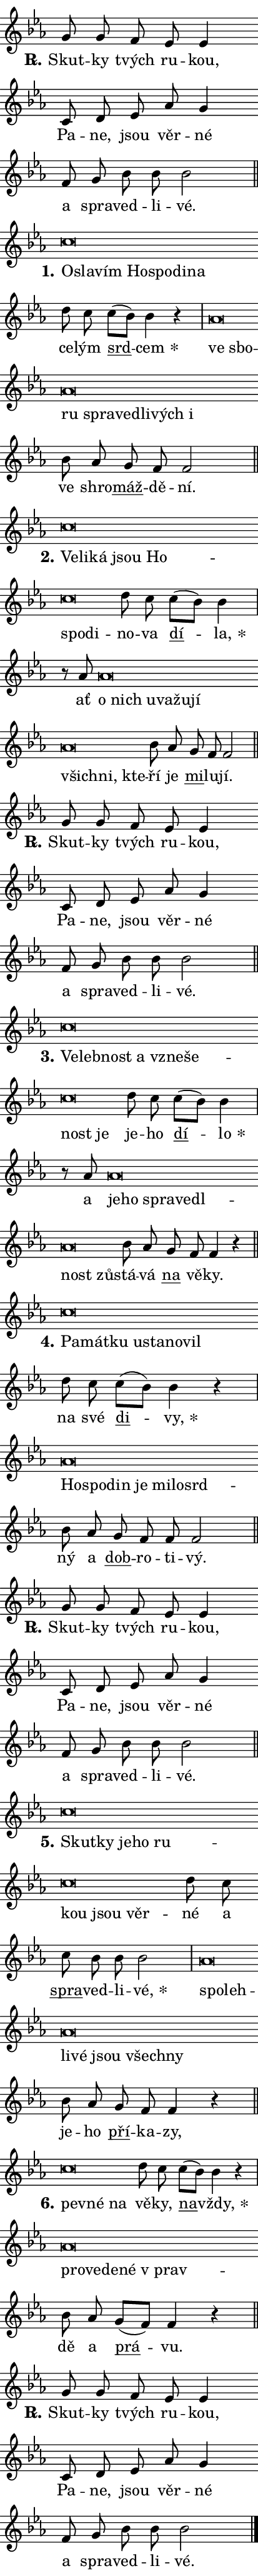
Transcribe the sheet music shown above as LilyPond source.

\version "2.22.1"
\header { tagline = "" }
\paper {
  indent = 0\cm
  top-margin = 0\cm
  right-margin = 0\cm
  bottom-margin = 0\cm
  left-margin = 0\cm
  paper-width = 7\cm
  page-breaking = #ly:one-page-breaking
  system-system-spacing.basic-distance = #11
  score-system-spacing.basic-distance = #11
  ragged-last = ##f
}


%% Author: Thomas Morley
%% https://lists.gnu.org/archive/html/lilypond-user/2020-05/msg00002.html
#(define (line-position grob)
"Returns position of @var[grob} in current system:
   @code{'start}, if at first time-step
   @code{'end}, if at last time-step
   @code{'middle} otherwise
"
  (let* ((col (ly:item-get-column grob))
         (ln (ly:grob-object col 'left-neighbor))
         (rn (ly:grob-object col 'right-neighbor))
         (col-to-check-left (if (ly:grob? ln) ln col))
         (col-to-check-right (if (ly:grob? rn) rn col))
         (break-dir-left
           (and
             (ly:grob-property col-to-check-left 'non-musical #f)
             (ly:item-break-dir col-to-check-left)))
         (break-dir-right
           (and
             (ly:grob-property col-to-check-right 'non-musical #f)
             (ly:item-break-dir col-to-check-right))))
        (cond ((eqv? 1 break-dir-left) 'start)
              ((eqv? -1 break-dir-right) 'end)
              (else 'middle))))

#(define (tranparent-at-line-position vctor)
  (lambda (grob)
  "Relying on @code{line-position} select the relevant enry from @var{vctor}.
Used to determine transparency,"
    (case (line-position grob)
      ((end) (not (vector-ref vctor 0)))
      ((middle) (not (vector-ref vctor 1)))
      ((start) (not (vector-ref vctor 2))))))

noteHeadBreakVisibility =
#(define-music-function (break-visibility)(vector?)
"Makes @code{NoteHead}s transparent relying on @var{break-visibility}"
#{
  \override NoteHead.transparent =
    #(tranparent-at-line-position break-visibility)
#})

#(define delete-ledgers-for-transparent-note-heads
  (lambda (grob)
    "Reads whether a @code{NoteHead} is transparent.
If so this @code{NoteHead} is removed from @code{'note-heads} from
@var{grob}, which is supposed to be @code{LedgerLineSpanner}.
As a result ledgers are not printed for this @code{NoteHead}"
    (let* ((nhds-array (ly:grob-object grob 'note-heads))
           (nhds-list
             (if (ly:grob-array? nhds-array)
                 (ly:grob-array->list nhds-array)
                 '()))
           ;; Relies on the transparent-property being done before
           ;; Staff.LedgerLineSpanner.after-line-breaking is executed.
           ;; This is fragile ...
           (to-keep
             (remove
               (lambda (nhd)
                 (ly:grob-property nhd 'transparent #f))
               nhds-list)))
      ;; TODO find a better method to iterate over grob-arrays, similiar
      ;; to filter/remove etc for lists
      ;; For now rebuilt from scratch
      (set! (ly:grob-object grob 'note-heads)  '())
      (for-each
        (lambda (nhd)
          (ly:pointer-group-interface::add-grob grob 'note-heads nhd))
        to-keep))))

hideNotes = {
  \noteHeadBreakVisibility #begin-of-line-visible
}
unHideNotes = {
  \noteHeadBreakVisibility #all-visible
}

% work-around for resetting accidentals
% https://lilypond.org/doc/v2.23/Documentation/notation/displaying-rhythms#unmetered-music
cadenzaMeasure = {
  \cadenzaOff
  \partial 1024 s1024
  \cadenzaOn
}

#(define-markup-command (accent layout props text) (markup?)
  "Underline accented syllable"
  (interpret-markup layout props
    #{\markup \override #'(offset . 4.3) \underline { #text }#}))

responsum = \markup \concat {
  "R" \hspace #-1.05 \path #0.1 #'((moveto 0 0.07) (lineto 0.9 0.8)) \hspace #0.05 "."
}

\layout {
    \context {
        \Staff
        \remove "Time_signature_engraver"
        \override LedgerLineSpanner.after-line-breaking = #delete-ledgers-for-transparent-note-heads
    }
    \context {
        \Voice {
            \override NoteHead.output-attributes = #'((class . "notehead"))
            \override Hairpin.height = #0.55
        }
    }
    \context {
        \Lyrics {
            \override StanzaNumber.output-attributes = #'((class . "stanzanumber"))
            \override LyricSpace.minimum-distance = #0.9
            \override LyricText.font-name = #"TeX Gyre Schola"
            \override LyricText.font-size = 1
            \override StanzaNumber.font-name = #"TeX Gyre Schola Bold"
            \override StanzaNumber.font-size = 1
        }
    }
}

% magnetic-lyrics.ily
%
%   written by
%     Jean Abou Samra <jean@abou-samra.fr>
%     Werner Lemberg <wl@gnu.org>
%
%   adapted by
%     Jiri Hon <jiri.hon@gmail.com>
%
% Version 2022-Apr-15

% https://www.mail-archive.com/lilypond-user@gnu.org/msg149350.html

#(define (Left_hyphen_pointer_engraver context)
   "Collect syllable-hyphen-syllable occurrences in lyrics and store
them in properties.  This engraver only looks to the left.  For
example, if the lyrics input is @code{foo -- bar}, it does the
following.

@itemize @bullet
@item
Set the @code{text} property of the @code{LyricHyphen} grob between
@q{foo} and @q{bar} to @code{foo}.

@item
Set the @code{left-hyphen} property of the @code{LyricText} grob with
text @q{foo} to the @code{LyricHyphen} grob between @q{foo} and
@q{bar}.
@end itemize

Use this auxiliary engraver in combination with the
@code{lyric-@/text::@/apply-@/magnetic-@/offset!} hook."
   (let ((hyphen #f)
         (text #f))
     (make-engraver
      (acknowledgers
       ((lyric-syllable-interface engraver grob source-engraver)
        (set! text grob)))
      (end-acknowledgers
       ((lyric-hyphen-interface engraver grob source-engraver)
        ;(when (not (grob::has-interface grob 'lyric-space-interface))
          (set! hyphen grob)));)
      ((stop-translation-timestep engraver)
       (when (and text hyphen)
         (ly:grob-set-object! text 'left-hyphen hyphen))
       (set! text #f)
       (set! hyphen #f)))))

#(define (lyric-text::apply-magnetic-offset! grob)
   "If the space between two syllables is less than the value in
property @code{LyricText@/.details@/.squash-threshold}, move the right
syllable to the left so that it gets concatenated with the left
syllable.

Use this function as a hook for
@code{LyricText@/.after-@/line-@/breaking} if the
@code{Left_@/hyphen_@/pointer_@/engraver} is active."
   (let ((hyphen (ly:grob-object grob 'left-hyphen #f)))
     (when hyphen
       (let ((left-text (ly:spanner-bound hyphen LEFT)))
         (when (grob::has-interface left-text 'lyric-syllable-interface)
           (let* ((common (ly:grob-common-refpoint grob left-text X))
                  (this-x-ext (ly:grob-extent grob common X))
                  (left-x-ext
                   (begin
                     ;; Trigger magnetism for left-text.
                     (ly:grob-property left-text 'after-line-breaking)
                     (ly:grob-extent left-text common X)))
                  ;; `delta` is the gap width between two syllables.
                  (delta (- (interval-start this-x-ext)
                            (interval-end left-x-ext)))
                  (details (ly:grob-property grob 'details))
                  (threshold (assoc-get 'squash-threshold details 0.2)))
             (when (< delta threshold)
               (let* (;; We have to manipulate the input text so that
                      ;; ligatures crossing syllable boundaries are not
                      ;; disabled.  For languages based on the Latin
                      ;; script this is essentially a beautification.
                      ;; However, for non-Western scripts it can be a
                      ;; necessity.
                      (lt (ly:grob-property left-text 'text))
                      (rt (ly:grob-property grob 'text))
                      (is-space (grob::has-interface hyphen 'lyric-space-interface))
                      (space (if is-space " " ""))
                      (space-markup (grob-interpret-markup grob " "))
                      (space-size (interval-length (ly:stencil-extent space-markup X)))
                      (extra-delta (if is-space space-size 0))
                      ;; Append new syllable.
                      (ltrt-space (if (and (string? lt) (string? rt))
                                (string-append lt space rt)
                                (make-concat-markup (list lt space rt))))
                      ;; Right-align `ltrt` to the right side.
                      (ltrt-space-markup (grob-interpret-markup
                               grob
                               (make-translate-markup
                                (cons (interval-length this-x-ext) 0)
                                (make-right-align-markup ltrt-space)))))
                 (begin
                   ;; Don't print `left-text`.
                   (ly:grob-set-property! left-text 'stencil #f)
                   ;; Set text and stencil (which holds all collected
                   ;; syllables so far) and shift it to the left.
                   (ly:grob-set-property! grob 'text ltrt-space)
                   (ly:grob-set-property! grob 'stencil ltrt-space-markup)
                   (ly:grob-translate-axis! grob (- (- delta extra-delta)) X))))))))))


#(define (lyric-hyphen::displace-bounds-first grob)
   ;; Make very sure this callback isn't triggered too early.
   (let ((left (ly:spanner-bound grob LEFT))
         (right (ly:spanner-bound grob RIGHT)))
     (ly:grob-property left 'after-line-breaking)
     (ly:grob-property right 'after-line-breaking)
     (ly:lyric-hyphen::print grob)))

squashThreshold = #0.4

\layout {
  \context {
    \Lyrics
    \consists #Left_hyphen_pointer_engraver
    \override LyricText.after-line-breaking =
      #lyric-text::apply-magnetic-offset!
    \override LyricHyphen.stencil = #lyric-hyphen::displace-bounds-first
    \override LyricText.details.squash-threshold = \squashThreshold
    \override LyricHyphen.minimum-distance = 0
    \override LyricHyphen.minimum-length = \squashThreshold
  }
}

squash = \override LyricText.details.squash-threshold = 9999
unSquash = \override LyricText.details.squash-threshold = \squashThreshold

left = \override LyricText.self-alignment-X = #LEFT
unLeft = \revert LyricText.self-alignment-X

starOffset = #(lambda (grob) 
                (let ((x_offset (ly:self-alignment-interface::aligned-on-x-parent grob)))
                  (if (= x_offset 0) 0 (+ x_offset 1.2))))

star = #(define-music-function (syllable)(string?)
"Append star separator at the end of a syllable"
#{
  \once \override LyricText.X-offset = #starOffset
  \lyricmode { \markup {
    #syllable
    \override #'((font-name . "TeX Gyre Schola Bold")) \hspace #0.2 \lower #0.65 \larger "*"
  } }
#})

starAccent = #(define-music-function (syllable)(string?)
"Append star separator at the end of a syllable and make accent"
#{
  \once \override LyricText.X-offset = #starOffset
  \lyricmode { \markup {
    \accent #syllable
    \override #'((font-name . "TeX Gyre Schola Bold")) \hspace #0.2 \lower #0.65 \larger "*"
  } }
#})

breath = #(define-music-function (syllable)(string?)
"Append breathing indicator at the end of a syllable"
#{
  \lyricmode { \markup { #syllable "+" } }
#})

optionalBreath = #(define-music-function (syllable)(string?)
"Append optional breathing indicator at the end of a syllable"
#{
  \lyricmode { \markup { #syllable "(+)" } }
#})


\score {
    <<
        \new Voice = "melody" { \cadenzaOn \key es \major \relative { g'8 g f es es4 \bar "" c8 d es as g4 \bar "" f8 g bes bes bes2 \cadenzaMeasure \bar "||" \break }
\relative { c''\breve*1/16 \hideNotes \breve*1/16 \bar "" \breve*1/16 \bar "" \breve*1/16 \bar "" \breve*1/16 \bar "" \breve*1/16 \breve*1/16 \bar "" \unHideNotes d8 c \bar "" c[( bes)] bes4 r \cadenzaMeasure \bar "|" as\breve*1/16 \hideNotes \breve*1/16 \bar "" \breve*1/16 \bar "" \breve*1/16 \bar "" \breve*1/16 \bar "" \breve*1/16 \bar "" \breve*1/16 \breve*1/16 \bar "" \unHideNotes bes8 as \bar "" g f f2 \cadenzaMeasure \bar "||" \break }
\relative { c''\breve*1/16 \hideNotes \breve*1/16 \bar "" \breve*1/16 \bar "" \breve*1/16 \bar "" \breve*1/16 \bar "" \breve*1/16 \breve*1/16 \bar "" \unHideNotes d8 c \bar "" c[( bes)] bes4 \cadenzaMeasure \bar "|" r8 as8 as\breve*1/16 \hideNotes \breve*1/16 \bar "" \breve*1/16 \bar "" \breve*1/16 \bar "" \breve*1/16 \bar "" \breve*1/16 \bar "" \breve*1/16 \bar "" \breve*1/16 \breve*1/16 \bar "" \unHideNotes bes8 as \bar "" g f f2 \cadenzaMeasure \bar "||" \break }
\relative { g'8 g f es es4 \bar "" c8 d es as g4 \bar "" f8 g bes bes bes2 \cadenzaMeasure \bar "||" \break }
\relative { c''\breve*1/16 \hideNotes \breve*1/16 \bar "" \breve*1/16 \bar "" \breve*1/16 \bar "" \breve*1/16 \bar "" \breve*1/16 \bar "" \breve*1/16 \breve*1/16 \bar "" \unHideNotes d8 c \bar "" c[( bes)] bes4 \cadenzaMeasure \bar "|" r8 as8 as\breve*1/16 \hideNotes \breve*1/16 \bar "" \breve*1/16 \bar "" \breve*1/16 \bar "" \breve*1/16 \bar "" \breve*1/16 \breve*1/16 \bar "" \unHideNotes bes8 as \bar "" g f f4 r \cadenzaMeasure \bar "||" \break }
\relative { c''\breve*1/16 \hideNotes \breve*1/16 \bar "" \breve*1/16 \bar "" \breve*1/16 \bar "" \breve*1/16 \bar "" \breve*1/16 \breve*1/16 \bar "" \unHideNotes d8 c \bar "" c[( bes)] bes4 r \cadenzaMeasure \bar "|" as\breve*1/16 \hideNotes \breve*1/16 \bar "" \breve*1/16 \bar "" \breve*1/16 \bar "" \breve*1/16 \bar "" \breve*1/16 \breve*1/16 \bar "" \unHideNotes bes8 as \bar "" g f f f2 \cadenzaMeasure \bar "||" \break }
\relative { g'8 g f es es4 \bar "" c8 d es as g4 \bar "" f8 g bes bes bes2 \cadenzaMeasure \bar "||" \break }
\relative { c''\breve*1/16 \hideNotes \breve*1/16 \bar "" \breve*1/16 \bar "" \breve*1/16 \bar "" \breve*1/16 \bar "" \breve*1/16 \bar "" \breve*1/16 \breve*1/16 \bar "" \unHideNotes d8 c \bar "" c bes bes bes2 \cadenzaMeasure \bar "|" as\breve*1/16 \hideNotes \breve*1/16 \bar "" \breve*1/16 \bar "" \breve*1/16 \bar "" \breve*1/16 \bar "" \breve*1/16 \breve*1/16 \bar "" \unHideNotes bes8 as \bar "" g f f4 r \cadenzaMeasure \bar "||" \break }
\relative { c''\breve*1/16 \hideNotes \breve*1/16 \breve*1/16 \bar "" \unHideNotes d8 c \bar "" c[( bes)] bes4 r \cadenzaMeasure \bar "|" as\breve*1/16 \hideNotes \breve*1/16 \bar "" \breve*1/16 \bar "" \breve*1/16 \breve*1/16 \bar "" \unHideNotes bes8 as \bar "" g[( f)] f4 r \cadenzaMeasure \bar "||" \break }
\relative { g'8 g f es es4 \bar "" c8 d es as g4 \bar "" f8 g bes bes bes2 \cadenzaMeasure \bar "||" \break } \bar "|." }
        \new Lyrics \lyricsto "melody" { \lyricmode { \set stanza = \responsum
Skut -- ky tvých ru -- kou, Pa -- ne, jsou věr -- né a spra -- ved -- li -- vé.
\set stanza = "1."
\left O -- \squash sla -- vím Ho -- spo -- di -- na \unLeft \unSquash ce -- lým \markup \accent srd -- \star cem \left ve \squash sbo -- ru spra -- ved -- li -- vých i \unLeft \unSquash ve shro -- \markup \accent máž -- dě -- ní.
\set stanza = "2."
\left Ve -- \squash li -- ká jsou Ho -- spo -- di -- \unLeft \unSquash no -- va \markup \accent dí -- \star la, ať \left o \squash nich u -- va -- žu -- jí všich -- ni, kte -- \unLeft \unSquash ří je \markup \accent mi -- lu -- jí.
\set stanza = \responsum
Skut -- ky tvých ru -- kou, Pa -- ne, jsou věr -- né a spra -- ved -- li -- vé.
\set stanza = "3."
\left Ve -- \squash leb -- nost a vzne -- še -- nost je \unLeft \unSquash je -- ho \markup \accent dí -- \star lo a \left je -- \squash ho spra -- ve -- dl -- nost zů -- \unLeft \unSquash stá -- vá \markup \accent na vě -- ky.
\set stanza = "4."
\left Pa -- \squash mát -- ku u -- sta -- no -- vil \unLeft \unSquash na své \markup \accent di -- \star vy, \left Ho -- \squash spo -- din je mi -- lo -- srd -- \unLeft \unSquash ný a \markup \accent dob -- ro -- ti -- vý.
\set stanza = \responsum
Skut -- ky tvých ru -- kou, Pa -- ne, jsou věr -- né a spra -- ved -- li -- vé.
\set stanza = "5."
\left Skut -- \squash ky je -- ho ru -- kou jsou věr -- \unLeft \unSquash né a \markup \accent spra -- ved -- li -- \star vé, \left spo -- \squash leh -- li -- vé jsou všech -- ny \unLeft \unSquash je -- ho \markup \accent pří -- ka -- zy,
\set stanza = "6."
\left pev -- \squash né na \unLeft \unSquash vě -- ky, \markup \accent na -- \star vždy, \left pro -- \squash ve -- de -- né "v prav" -- \unLeft \unSquash dě a \markup \accent prá -- vu.
\set stanza = \responsum
Skut -- ky tvých ru -- kou, Pa -- ne, jsou věr -- né a spra -- ved -- li -- vé. } }
    >>
    \layout {}
}
